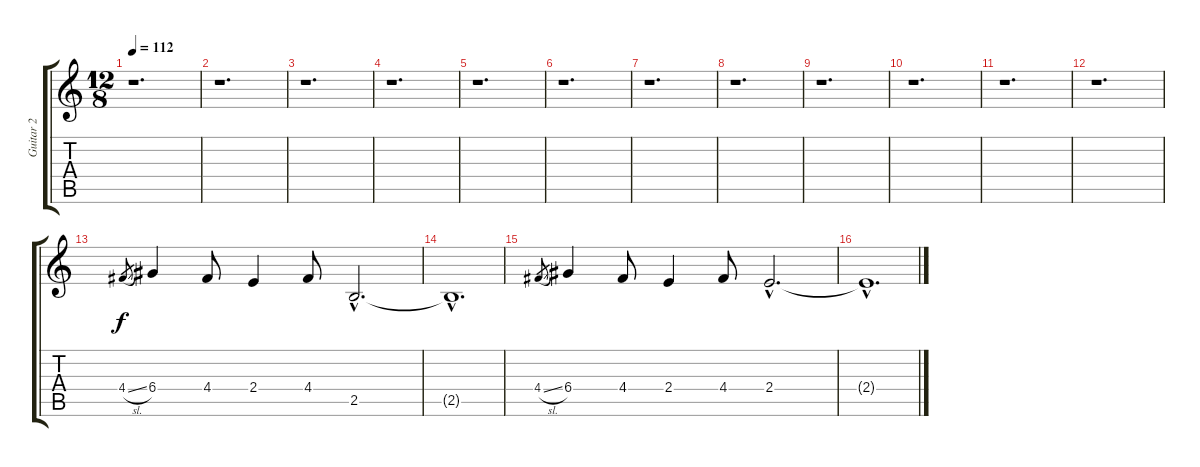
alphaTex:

\track ("Guitar 2" "Guitar 2") {instrument distortionguitar}
\staff {score tabs}
\tuning (E4 B3 G3 D3 A2 E2) {hide}
\ts (12 8)
\tempo 112
\clef g2
\ks c
r.1{d dy f} |
r.1{d} |
r.1{d} |
r.1{d} |
r.1{d} |
r.1{d} |
r.1{d} |
r.1{d} |
r.1{d} |
r.1{d} |
r.1{d} |
r.1{d} |
4.4{sl}.8{gr} 6.4.4 4.4.8 2.4.4 4.4.8 2.5{hac}.2{d} |
2.5{hac t}.1{d} |
4.4{sl}.8{gr} 6.4.4 4.4.8 2.4.4 4.4.8 2.4{hac}.2{d} |
2.4{hac t}.1{d}
